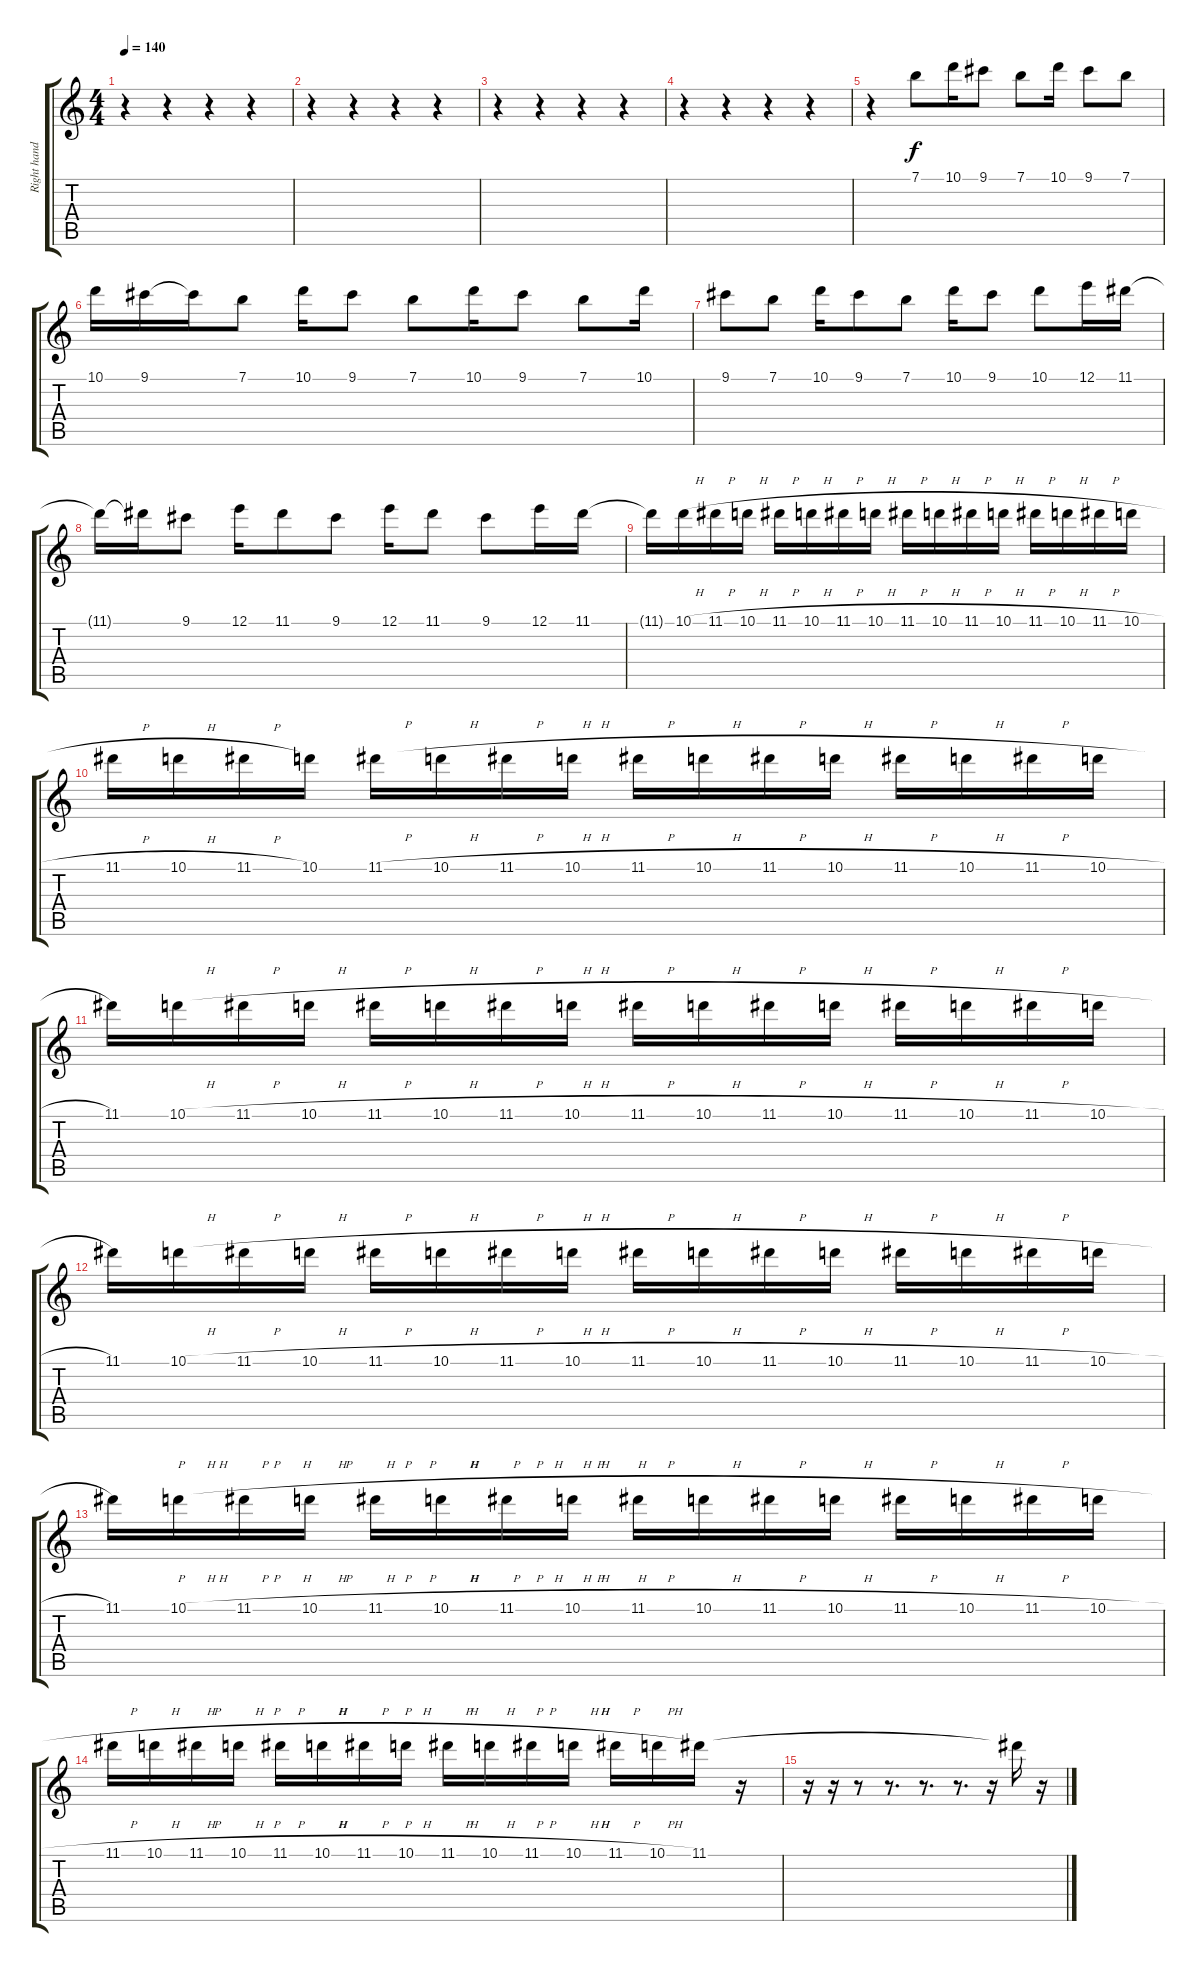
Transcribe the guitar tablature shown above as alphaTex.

\track ("Right hand" "Right hand") {instrument overdrivenguitar}
\staff {score tabs}
\tuning (E4 B3 G3 D3 A2 E2) {hide}
\ts (4 4)
\tempo 140
\clef g2
\ks c
r.4{txt "" dy f instrument overdrivenguitar} r.4 r.4 r.4 |
r.4 r.4 r.4 r.4 |
r.4 r.4 r.4 r.4 |
r.4 r.4 r.4 r.4 |
r.4 7.1.8 10.1.16 9.1.8 7.1.8 10.1.16 9.1.8 7.1.8 |
10.1.16 9.1.16 9.1{t}.16 7.1.8 10.1.16 9.1.8 7.1.8 10.1.16 9.1.8 7.1.8 10.1.16 |
9.1.8 7.1.8 10.1.16 9.1.8 7.1.8 10.1.16 9.1.8 10.1.8 12.1.16 11.1.16 |
11.1{t}.16 11.1{t}.16 9.1.8 12.1.16 11.1.8 9.1.8 12.1.16 11.1.8 9.1.8 12.1.16 11.1.16 |
11.1{t}.16 10.1{h}.16 11.1{h}.16 10.1{h}.16 11.1{h}.16 10.1{h}.16 11.1{h}.16 10.1{h}.16 11.1{h}.16 10.1{h}.16 11.1{h}.16 10.1{h}.16 11.1{h}.16 10.1{h}.16 11.1{h}.16 10.1{h}.16 |
11.1{h}.16 10.1{h}.16 11.1{h}.16 10.1.16 11.1{h}.16 10.1{h}.16 11.1{h}.16 10.1{h}.16 11.1{h}.16 10.1{h}.16 11.1{h}.16 10.1{h}.16 11.1{h}.16 10.1{h}.16 11.1{h}.16 10.1{h}.16 |
11.1.16 10.1{h}.16 11.1{h}.16 10.1{h}.16 11.1{h}.16 10.1{h}.16 11.1{h}.16 10.1{h}.16 11.1{h}.16 10.1{h}.16 11.1{h}.16 10.1{h}.16 11.1{h}.16 10.1{h}.16 11.1{h}.16 10.1{h}.16 |
11.1.16 10.1{h}.16 11.1{h}.16 10.1{h}.16 11.1{h}.16 10.1{h}.16 11.1{h}.16 10.1{h}.16 11.1{h}.16 10.1{h}.16 11.1{h}.16 10.1{h}.16 11.1{h}.16 10.1{h}.16 11.1{h}.16 10.1{h}.16 |
11.1.16 10.1{h}.16 11.1{h}.16 10.1{h}.16 11.1{h}.16 10.1{h}.16 11.1{h}.16 10.1{h}.16 11.1{h}.16 10.1{h}.16 11.1{h}.16 10.1{h}.16 11.1{h}.16 10.1{h}.16 11.1{h}.16 10.1{h}.16 |
11.1{h}.16 10.1{h}.16 11.1{h}.16 10.1{h}.16 11.1{h}.16 10.1{h}.16 11.1{h}.16 10.1{h}.16 11.1{h}.16 10.1{h}.16 11.1{h}.16 10.1{h}.16 11.1{h}.16 10.1{h}.16 11.1.16 r.16 |
r.16 r.16 r.8 r.8{d} r.8{d} r.8{d} r.16 11.1{t}.16 r.16
